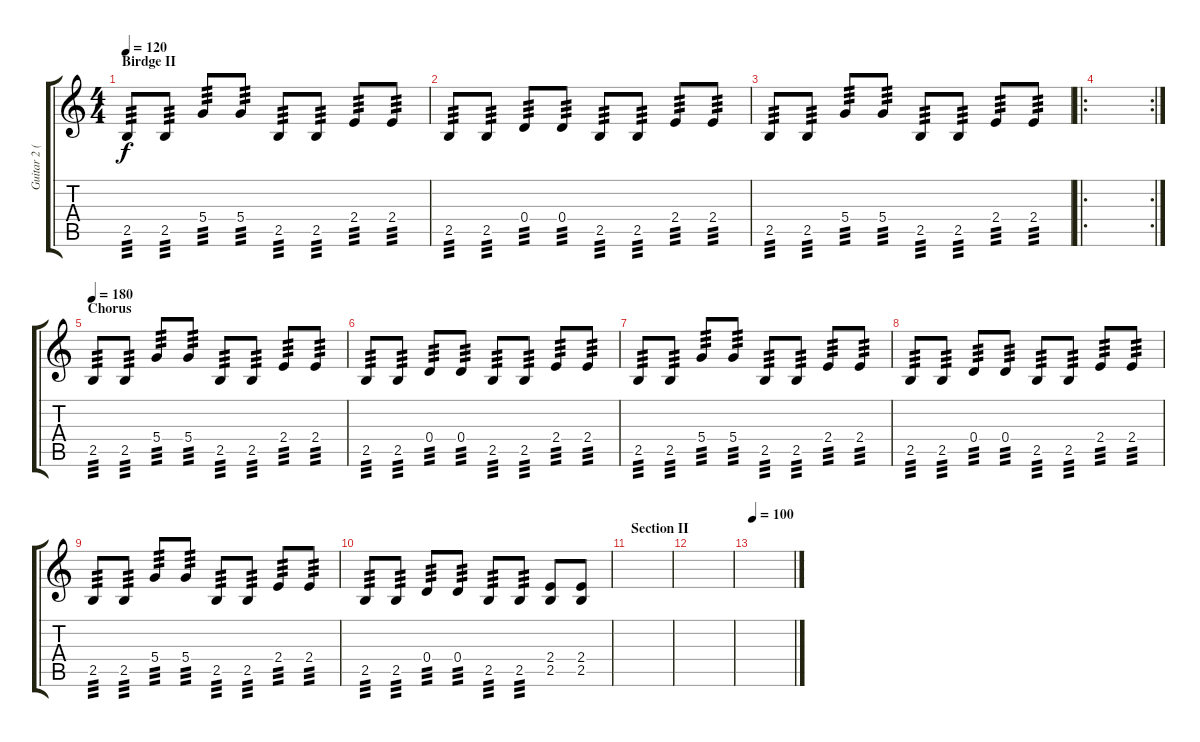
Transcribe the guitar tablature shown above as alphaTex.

\track ("Guitar 2 (accoustic)" "Guitar 2 (") {instrument acousticguitarnylon}
\staff {score tabs}
\tuning (E4 B3 G3 D3 A2 E2) {hide}
\ts (4 4)
\section ("" "Birdge II")
\tempo 120
\clef g2
\ks c
2.5.8{tp 3 dy f} 2.5.8{tp 3} 5.4.8{tp 3} 5.4.8{tp 3} 2.5.8{tp 3} 2.5.8{tp 3} 2.4.8{tp 3} 2.4.8{tp 3} |
2.5.8{tp 3} 2.5.8{tp 3} 0.4.8{tp 3} 0.4.8{tp 3} 2.5.8{tp 3} 2.5.8{tp 3} 2.4.8{tp 3} 2.4.8{tp 3} |
2.5.8{tp 3} 2.5.8{tp 3} 5.4.8{tp 3} 5.4.8{tp 3} 2.5.8{tp 3} 2.5.8{tp 3} 2.4.8{tp 3} 2.4.8{tp 3} |
\ro
\rc 2
|
\section ("" "Chorus")
\tempo 180
2.5.8{tp 3} 2.5.8{tp 3} 5.4.8{tp 3} 5.4.8{tp 3} 2.5.8{tp 3} 2.5.8{tp 3} 2.4.8{tp 3} 2.4.8{tp 3} |
2.5.8{tp 3} 2.5.8{tp 3} 0.4.8{tp 3} 0.4.8{tp 3} 2.5.8{tp 3} 2.5.8{tp 3} 2.4.8{tp 3} 2.4.8{tp 3} |
2.5.8{tp 3} 2.5.8{tp 3} 5.4.8{tp 3} 5.4.8{tp 3} 2.5.8{tp 3} 2.5.8{tp 3} 2.4.8{tp 3} 2.4.8{tp 3} |
2.5.8{tp 3} 2.5.8{tp 3} 0.4.8{tp 3} 0.4.8{tp 3} 2.5.8{tp 3} 2.5.8{tp 3} 2.4.8{tp 3} 2.4.8{tp 3} |
2.5.8{tp 3} 2.5.8{tp 3} 5.4.8{tp 3} 5.4.8{tp 3} 2.5.8{tp 3} 2.5.8{tp 3} 2.4.8{tp 3} 2.4.8{tp 3} |
2.5.8{tp 3} 2.5.8{tp 3} 0.4.8{tp 3} 0.4.8{tp 3} 2.5.8{tp 3} 2.5.8{tp 3} (2.4 2.5).8 (2.4 2.5).8 |
\section ("" "Section II")
|
|
\tempo 100
